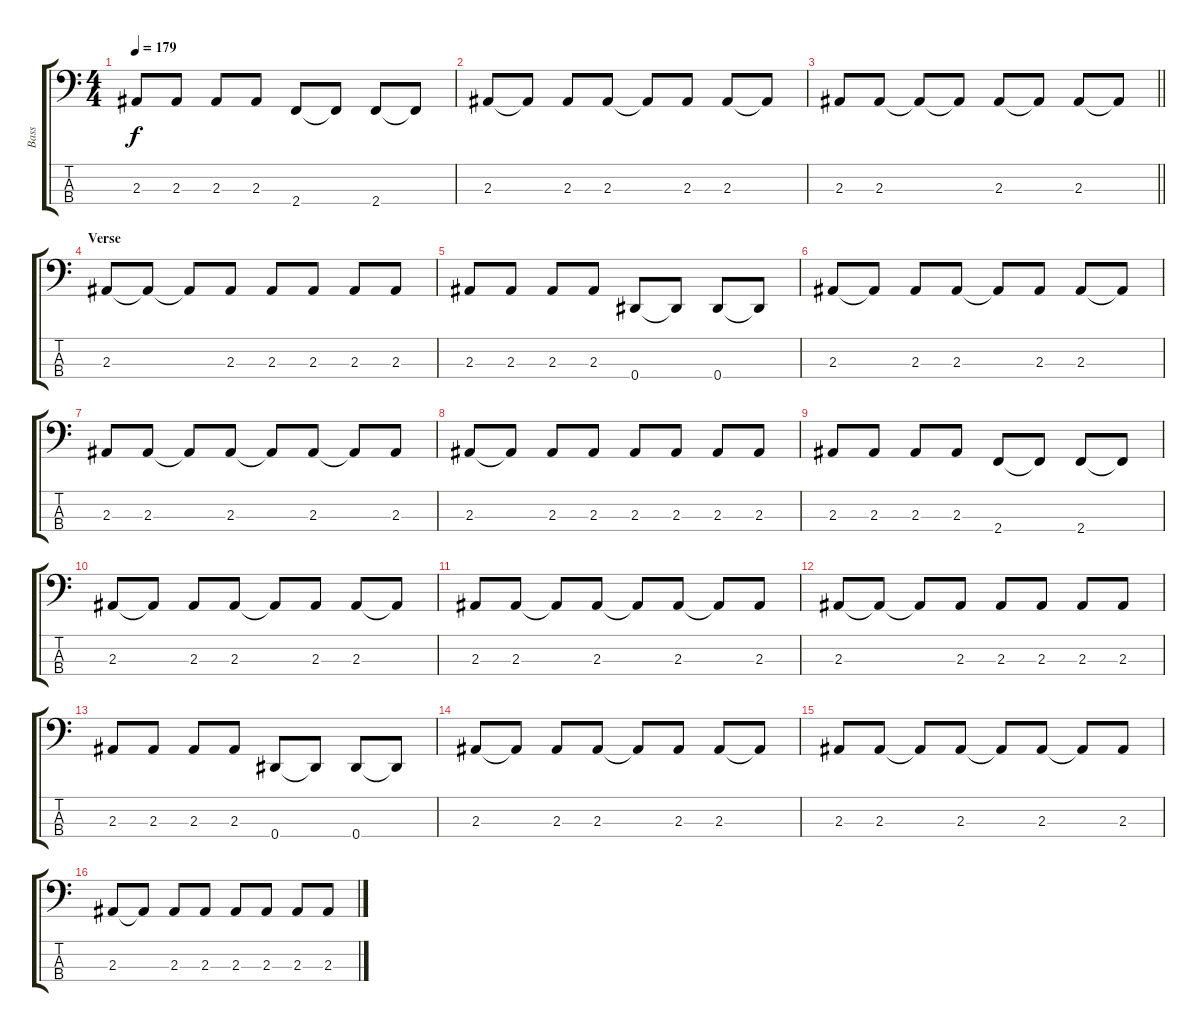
\track ("Bass" "Bass") {instrument electricbassfinger}
\staff {score tabs}
\tuning (Gb2 Db2 Ab1 Eb1) {hide}
\ts (4 4)
\tempo 179
\clef f4
\ks c
2.3.8{dy f} 2.3.8 2.3.8 2.3.8 2.4.8 2.4{t}.8 2.4.8 2.4{t}.8 |
2.3.8 2.3{t}.8 2.3.8 2.3.8 2.3{t}.8 2.3.8 2.3.8 2.3{t}.8 |
\barLineRight lightlight
2.3.8 2.3.8 2.3{t}.8 2.3{t}.8 2.3.8 2.3{t}.8 2.3.8 2.3{t}.8 |
\section ("" "Verse")
2.3.8 2.3{t}.8 2.3{t}.8 2.3.8 2.3.8 2.3.8 2.3.8 2.3.8 |
2.3.8 2.3.8 2.3.8 2.3.8 0.4.8 0.4{t}.8 0.4.8 0.4{t}.8 |
2.3.8 2.3{t}.8 2.3.8 2.3.8 2.3{t}.8 2.3.8 2.3.8 2.3{t}.8 |
2.3.8 2.3.8 2.3{t}.8 2.3.8 2.3{t}.8 2.3.8 2.3{t}.8 2.3.8 |
2.3.8 2.3{t}.8 2.3.8 2.3.8 2.3.8 2.3.8 2.3.8 2.3.8 |
2.3.8 2.3.8 2.3.8 2.3.8 2.4.8 2.4{t}.8 2.4.8 2.4{t}.8 |
2.3.8 2.3{t}.8 2.3.8 2.3.8 2.3{t}.8 2.3.8 2.3.8 2.3{t}.8 |
2.3.8 2.3.8 2.3{t}.8 2.3.8 2.3{t}.8 2.3.8 2.3{t}.8 2.3.8 |
2.3.8 2.3{t}.8 2.3{t}.8 2.3.8 2.3.8 2.3.8 2.3.8 2.3.8 |
2.3.8 2.3.8 2.3.8 2.3.8 0.4.8 0.4{t}.8 0.4.8 0.4{t}.8 |
2.3.8 2.3{t}.8 2.3.8 2.3.8 2.3{t}.8 2.3.8 2.3.8 2.3{t}.8 |
2.3.8 2.3.8 2.3{t}.8 2.3.8 2.3{t}.8 2.3.8 2.3{t}.8 2.3.8 |
2.3.8 2.3{t}.8 2.3.8 2.3.8 2.3.8 2.3.8 2.3.8 2.3.8
